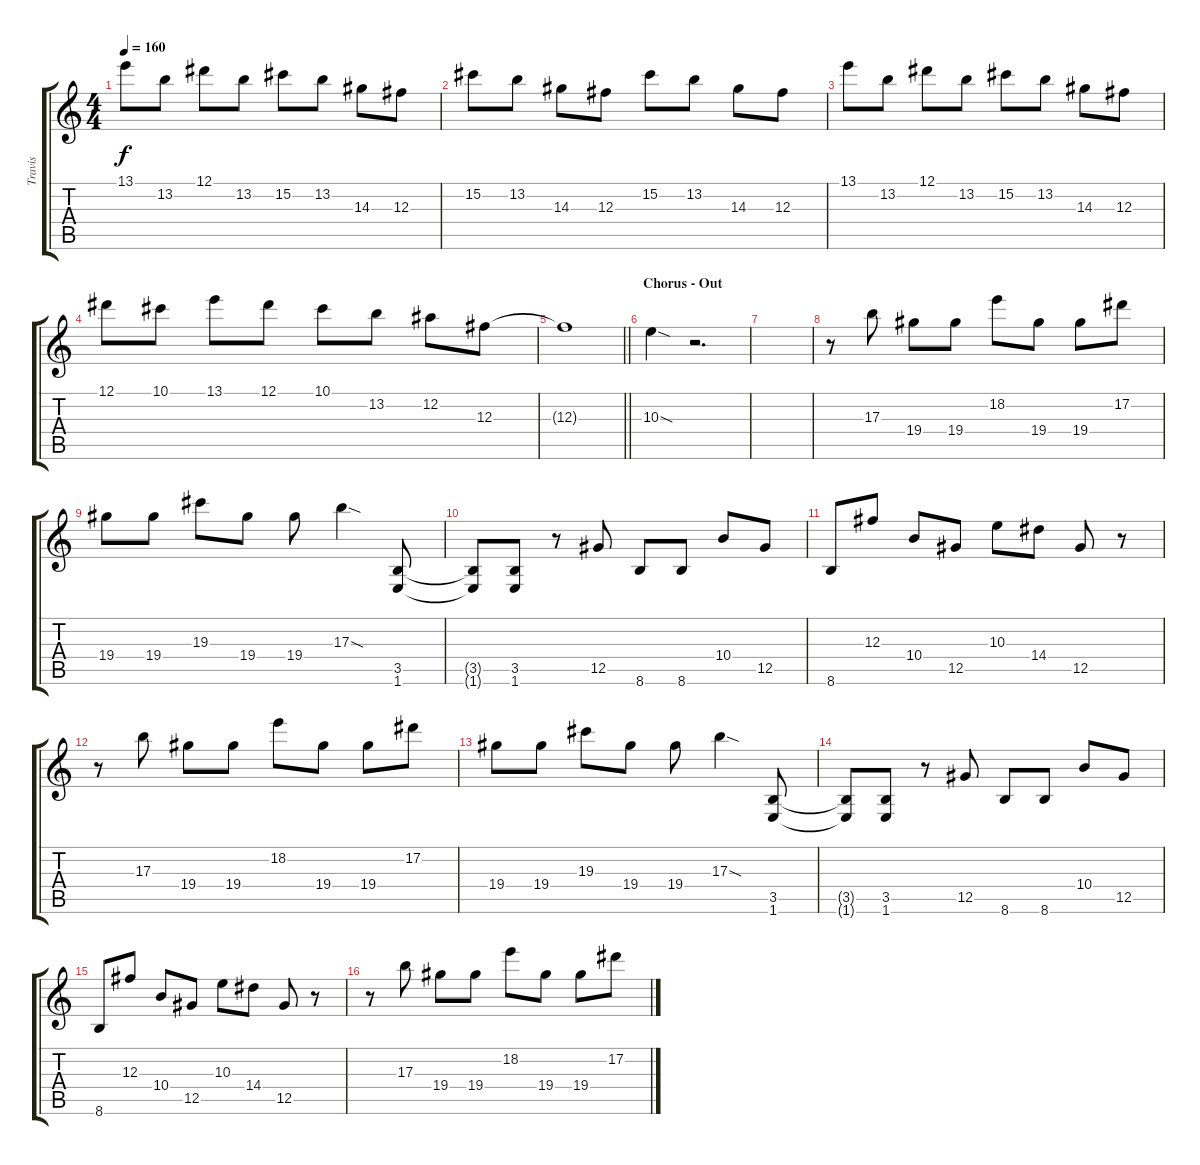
\track ("Travis" "Travis") {instrument distortionguitar}
\staff {score tabs}
\tuning (Eb4 Bb3 Gb3 Db3 Ab2 Eb2) {hide}
\ts (4 4)
\tempo 160
\clef g2
\ks c
13.1.8{dy f} 13.2.8 12.1.8 13.2.8 15.2.8 13.2.8 14.3.8 12.3.8 |
15.2.8 13.2.8 14.3.8 12.3.8 15.2.8 13.2.8 14.3.8 12.3.8 |
13.1.8 13.2.8 12.1.8 13.2.8 15.2.8 13.2.8 14.3.8 12.3.8 |
12.1.8 10.1.8 13.1.8 12.1.8 10.1.8 13.2.8 12.2.8 12.3.8 |
\barLineRight lightlight
12.3{t}.1 |
\section ("" "Chorus - Out")
10.3{sod}.4 r.2{d} |
|
r.8 17.3.8 19.4.8 19.4.8 18.2.8 19.4.8 19.4.8 17.2.8 |
19.4.8 19.4.8 19.3.8 19.4.8 19.4.8 17.3{sod}.4 (3.5 1.6).8 |
(3.5{t} 1.6{t}).8 (3.5 1.6).8 r.8 12.5.8 8.6.8 8.6.8 10.4.8 12.5.8 |
8.6.8 12.3.8 10.4.8 12.5.8 10.3.8 14.4.8 12.5.8 r.8 |
r.8 17.3.8 19.4.8 19.4.8 18.2.8 19.4.8 19.4.8 17.2.8 |
19.4.8 19.4.8 19.3.8 19.4.8 19.4.8 17.3{sod}.4 (3.5 1.6).8 |
(3.5{t} 1.6{t}).8 (3.5 1.6).8 r.8 12.5.8 8.6.8 8.6.8 10.4.8 12.5.8 |
8.6.8 12.3.8 10.4.8 12.5.8 10.3.8 14.4.8 12.5.8 r.8 |
r.8 17.3.8 19.4.8 19.4.8 18.2.8 19.4.8 19.4.8 17.2.8
